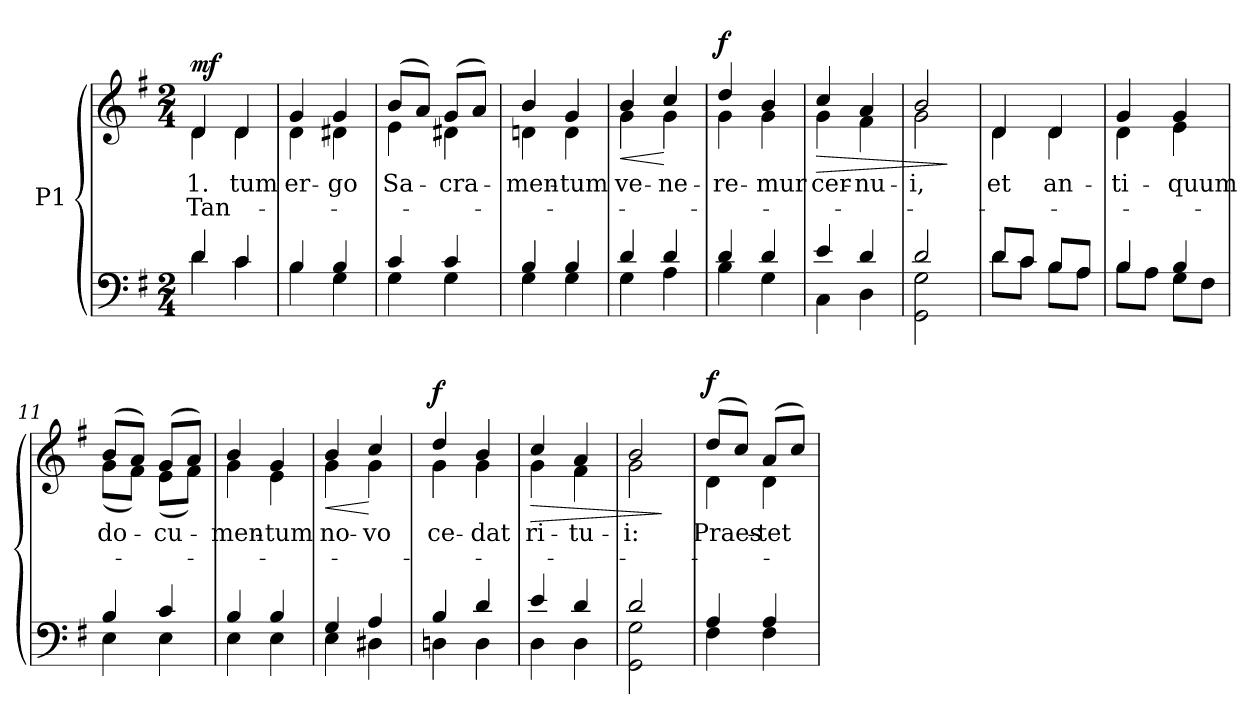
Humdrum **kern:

**kern	**kern	**text	**text	**dynam
*part1	*part1	*part1	*part1	*part1
*staff2	*staff1	*staff1	*staff1	*staff1/2
*I"P1	*	*	*	*
!!LO:PB:g=z
*clefF4	*clefG2	*	*	*
*k[f#]	*k[f#]	*	*	*
*G:	*G:	*	*	*
*M2/4	*M2/4	*	*	*
*MM80	*MM80	*	*	*
=1	=1	=1	=1	=1
*^	*	*	*	*
!	!	!LO:TX:a:B:t=Andante sostenuto	!	!	!
!	!	!	!LO:LY:b:color=#000000	!LO:LY:b:color=#000000	!
*	*	*^	*	*	*
4di/	4di\	4di/	4di\	1.	Tan-	mf
!	!	!	!	!LO:LY:b:color=#000000	!	!
4ci/	4ci\	4di/	4di\	-tum	.	.
=2	=2	=2	=2	=2	=2	=2
!	!	!	!	!LO:LY:b:color=#000000	!	!
4Bi/	4Bi\	4gi/	4di\	er-	.	.
!	!	!	!	!LO:LY:b:color=#000000	!	!
4Bi/	4Gi\	4gi/	4d#Xi\	-go	.	.
=3	=3	=3	=3	=3	=3	=3
!	!	!	!	!LO:LY:b:color=#000000	!	!
4ci/	4Gi\	(8bi/L	4ei\	Sa-	.	.
.	.	8ai/J)	.	.	.	.
!	!	!	!	!LO:LY:b:color=#000000	!	!
4ci/	4Gi\	(8gi/L	4d#Xi\	-cra-	.	.
.	.	8ai/J)	.	.	.	.
=4	=4	=4	=4	=4	=4	=4
!	!	!	!	!LO:LY:b:color=#000000	!	!
4Bi/	4Gi\	4bi/	4dni\	-men-	.	.
!	!	!	!	!LO:LY:b:color=#000000	!	!
4Bi/	4Gi\	4gi/	4di\	-tum	.	.
=5	=5	=5	=5	=5	=5	=5
!	!	!	!	!LO:LY:b:color=#000000	!	!LO:HP:b
4di/	4Gi\	4bi/	4gi\	ve-	.	<
!	!	!	!	!LO:LY:b:color=#000000	!	!
4di/	4Ai\	4cci/	4gi\	-ne-	.	[
=6	=6	=6	=6	=6	=6	=6
!	!	!	!	!LO:LY:b:color=#000000	!	!
4di/	4Bi\	4ddi/	4gi\	-re-	.	f
!	!	!	!	!LO:LY:b:color=#000000	!	!
4di/	4Gi\	4bi/	4gi\	-mur	.	.
=7	=7	=7	=7	=7	=7	=7
!	!	!	!	!LO:LY:b:color=#000000	!	!LO:HP:b
4ei/	4Ci\	4cci/	4gi\	cer-	.	>
!	!	!	!	!LO:LY:b:color=#000000	!	!
4di/	4Di\	4ai/	4f#i\	-nu-	.	.
=8	=8	=8	=8	=8	=8	=8
!	!	!	!	!LO:LY:b:color=#000000	!	!
2di/	2GGi\ 2Gi	2bi/	2gi\	-i,	.	.
*v	*v	*	*	*	*	*
*	*v	*v	*	*	*
.	.	.	.	]
=9	=9	=9	=9	=9
*^	*	*	*	*
!	!	!	!LO:LY:b:color=#000000	!	!
*	*	*^	*	*	*
8di/L	8di\L	4di/	4di\	et	.	.
8ci/J	8ci\J	.	.	.	.	.
!	!	!	!	!LO:LY:b:color=#000000	!	!
8Bi/L	8Bi\L	4di/	4di\	an-	.	.
8Ai/J	8Ai\J	.	.	.	.	.
=10	=10	=10	=10	=10	=10	=10
!	!	!	!	!LO:LY:b:color=#000000	!	!
4Bi/	8Bi\L	4gi/	4di\	-ti-	.	.
.	8Ai\J	.	.	.	.	.
!	!	!	!	!LO:LY:b:color=#000000	!	!
4Bi/	8Gi\L	4gi/	4ei\	-quum	.	.
.	8F#i\J	.	.	.	.	.
!!LO:LB:g=z	!!
=11	=11	=11	=11	=11	=11	=11
!	!	!	!	!LO:LY:b:color=#000000	!	!
4Bi/	4Ei\	(8bi/L	(8gi\L	do-	.	.
.	.	8ai/J)	8f#i\J)	.	.	.
!	!	!	!	!LO:LY:b:color=#000000	!	!
4ci/	4Ei\	(8gi/L	(8ei\L	-cu-	.	.
.	.	8ai/J)	8f#i\J)	.	.	.
=12	=12	=12	=12	=12	=12	=12
!	!	!	!	!LO:LY:b:color=#000000	!	!
4Bi/	4Ei\	4bi/	4gi\	-men-	.	.
!	!	!	!	!LO:LY:b:color=#000000	!	!
4Bi/	4Ei\	4gi/	4ei\	-tum	.	.
=13	=13	=13	=13	=13	=13	=13
!	!	!	!	!LO:LY:b:color=#000000	!	!LO:HP:b
4Gi/	4Ei\	4bi/	4gi\	no-	.	<
!	!	!	!	!LO:LY:b:color=#000000	!	!
4Ai/	4D#Xi\	4cci/	4gi\	-vo	.	[
=14	=14	=14	=14	=14	=14	=14
!	!	!	!	!LO:LY:b:color=#000000	!	!
4Bi/	4Dni\	4ddi/	4gi\	ce-	.	f
!	!	!	!	!LO:LY:b:color=#000000	!	!
4di/	4Di\	4bi/	4gi\	-dat	.	.
=15	=15	=15	=15	=15	=15	=15
!	!	!	!	!LO:LY:b:color=#000000	!	!LO:HP:b
4ei/	4Di\	4cci/	4gi\	ri-	.	>
!	!	!	!	!LO:LY:b:color=#000000	!	!
4di/	4Di\	4ai/	4f#i\	-tu-	.	.
=16	=16	=16	=16	=16	=16	=16
!	!	!	!	!LO:LY:b:color=#000000	!	!
2di/	2GGi\ 2Gi	2bi/	2gi\	-i:	.	.
*v	*v	*	*	*	*	*
*	*v	*v	*	*	*
.	.	.	.	]
=17	=17	=17	=17	=17
*^	*	*	*	*
!	!	!	!LO:LY:b:color=#000000	!	!
*	*	*^	*	*	*
4Ai/	4F#i\	(8ddi/L	4di\	Praes-	.	f
.	.	8cci/J)	.	.	.	.
!	!	!	!	!LO:LY:b:color=#000000	!	!
4Ai/	4F#i\	(8ai/L	4di\	-tet	.	.
.	.	8cci/J)	.	.	.	.
*v	*v	*	*	*	*	*
*	*v	*v	*	*	*
=	=	=	=	=
*-	*-	*-	*-	*-
